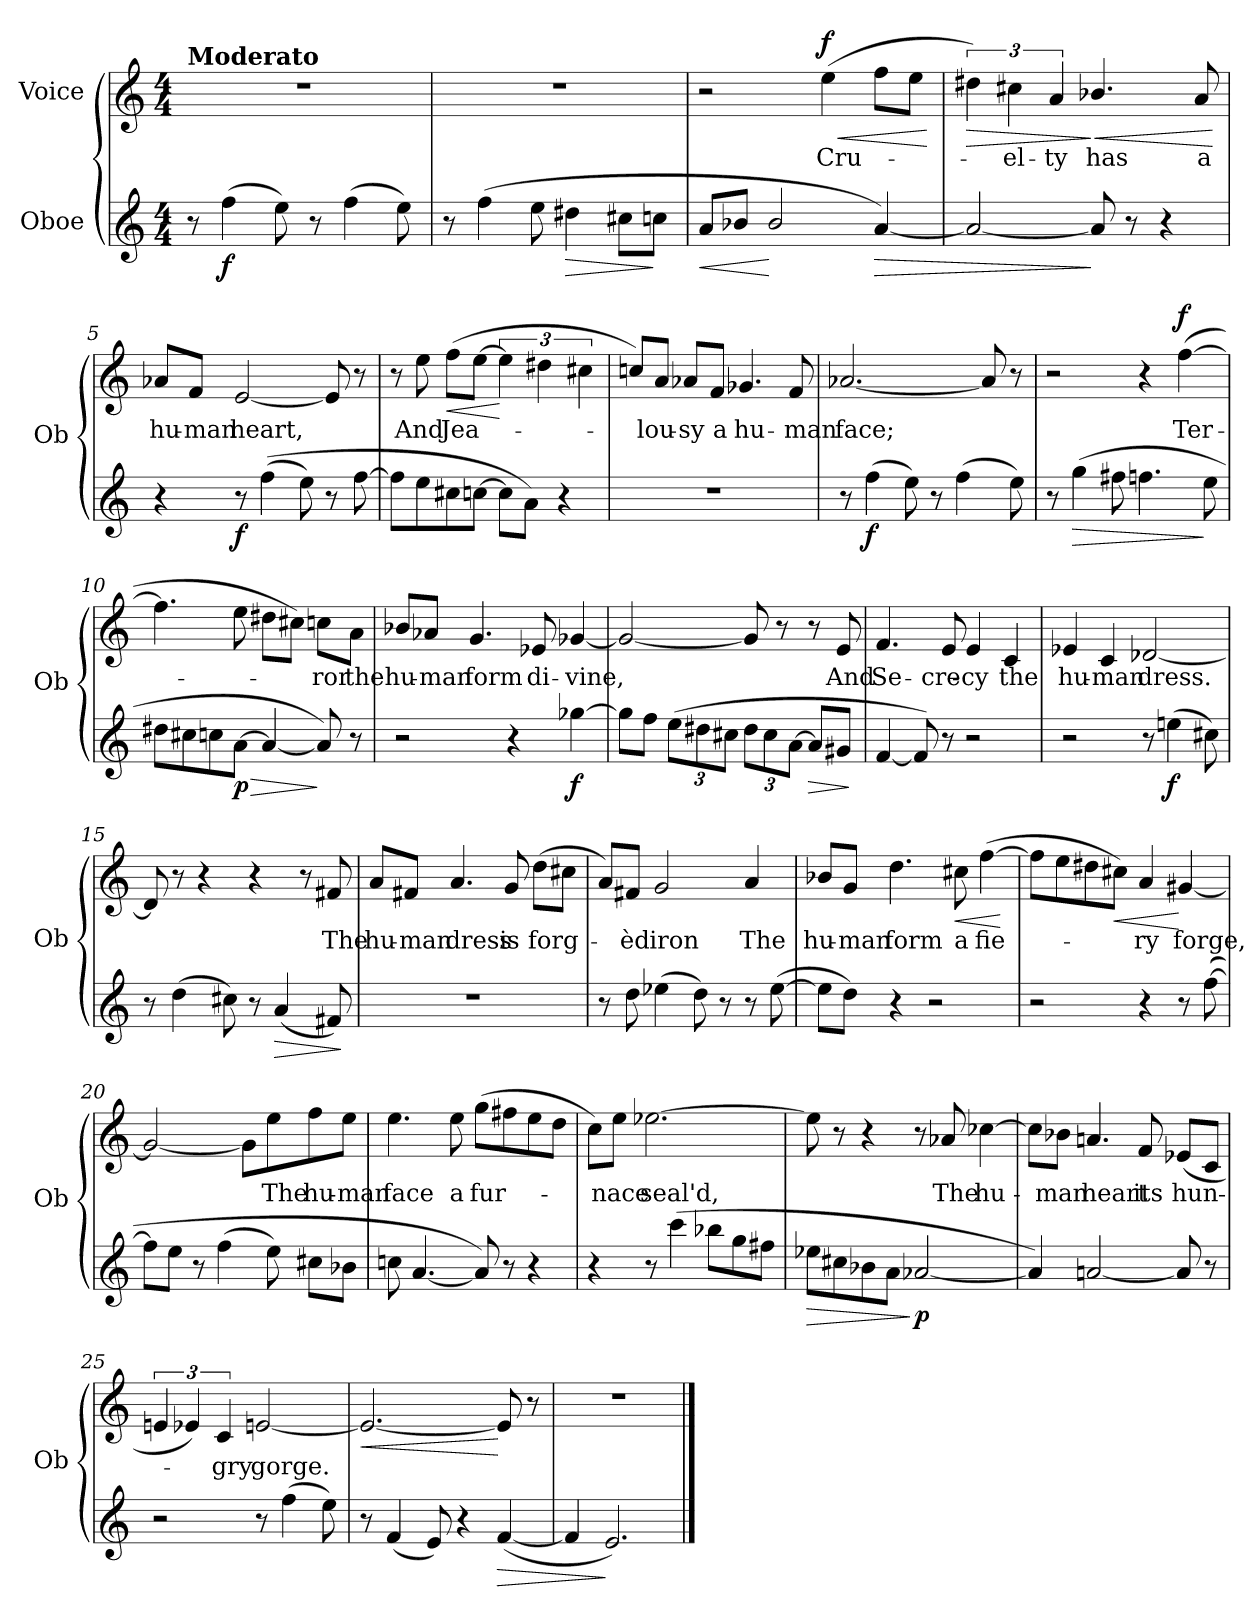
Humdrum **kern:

**kern	**dynam	**kern	**text	**dynam
*part2	*part2	*part1	*part1	*part1
*staff2	*staff2	*staff1	*staff1	*staff1
*I"Oboe	*	*I"Voice	*	*
*I'Ob	*	*	*	*
*clefG2	*	*clefG2	*	*
*k[]	*	*k[]	*	*
*M4/4	*	*M4/4	*	*
=1	=1	=1	=1	=1
!	!	!LO:TX:a:B:t=Moderato	!	!
8r	.	1r	.	.
!	!LO:DY:b	!	!	!
(>4ff\	f	.	.	.
8ee\)	.	.	.	.
8r	.	.	.	.
(>4ff\	.	.	.	.
8ee\)	.	.	.	.
=2	=2	=2	=2	=2
8r	.	1r	.	.
(>4ff\	.	.	.	.
8ee\	.	.	.	.
!	!LO:HP:b	!	!	!
4dd#X\	>	.	.	.
8cc#X\L	.	.	.	.
8ccn\J	]	.	.	.
=3	=3	=3	=3	=3
!	!LO:HP:b	!	!	!
8a/L	<	2r	.	.
8b-X/J	.	.	.	.
2b-/	[	.	.	.
!	!	!	!LO:LY:b	!LO:HP:b
!	!	!	!	!LO:DY:n=1:a
.	.	(>4ee\	Cru-	< f
!	!LO:HP:b	!	!	!
[4a/)	>	8ff\L	.	.
.	.	8ee\J	.	.
.	.	.	.	[
=4	=4	=4	=4	=4
!	!	!	!	!LO:HP:b
2a/_	.	6dd#X\)	.	>
!	!	!	!LO:LY:b	!
.	.	6cc#X\	-el-	.
!	!	!	!LO:LY:b	!
.	.	6a/	-ty	.
!	!	!	!LO:LY:b	!LO:HP:n=1:b
8a/]	]	4.b-X/	has	] <
8r	.	.	.	.
4r	.	.	.	.
!	!	!	!LO:LY:b	!
.	.	8a/	a	.
.	.	.	.	[
!!LO:LB:g=z
=5	=5	=5	=5	=5
!	!	!	!LO:LY:b	!
4r	.	8a-X/L	hu-	.
!	!	!	!LO:LY:b	!
.	.	8f/J	-man	.
!	!LO:DY:b	!	!LO:LY:b	!
8r	f	[2e/	heart,	.
(>(<4ff\	.	.	.	.
8ee\)	.	.	.	.
8r	.	8e/]	.	.
[8ff\	.	8r	.	.
=6	=6	=6	=6	=6
8ff\L]	.	8r	.	.
!	!	!	!LO:LY:b	!
8ee\	.	8ee\	And	.
!	!	!	!LO:LY:b	!LO:HP:b
8cc#X\	.	(>8ff\L	Jea-	<
[8ccn\J	.	[8ee\J	.	.
8cc\L]	.	6ee\]	.	[
8a\J)	.	.	.	.
.	.	6dd#X\	.	.
4r	.	.	.	.
.	.	6cc#X\	.	.
=7	=7	=7	=7	=7
1r	.	8ccn/L)	.	.
!	!	!	!LO:LY:b	!
.	.	8a/J	-lou-	.
!	!	!	!LO:LY:b	!
.	.	8a-X/L	-sy	.
!	!	!	!LO:LY:b	!
.	.	8f/J	a	.
!	!	!	!LO:LY:b	!
.	.	4.g-X/	hu-	.
!	!	!	!LO:LY:b	!
.	.	8f/	-man	.
=8	=8	=8	=8	=8
!	!	!	!LO:LY:b	!
8r	.	[2.a-X/	face;	.
!	!LO:DY:b	!	!	!
(>4ff\	f	.	.	.
8ee\)	.	.	.	.
8r	.	.	.	.
(>4ff\	.	.	.	.
.	.	8a-/]	.	.
8ee\)	.	8r	.	.
!!LO:LB:g=z
=9	=9	=9	=9	=9
8r	.	2r	.	.
!	!LO:HP:b	!	!	!
(>4gg\	>	.	.	.
8ff#X\	.	.	.	.
4.ffn\	.	4r	.	.
!	!	!	!LO:LY:b	!LO:DY:a
.	.	(>[4ff\	Ter-	f
8ee\	]	.	.	.
=10	=10	=10	=10	=10
8dd#X\L	.	4.ff\]	.	.
8cc#X\	.	.	.	.
8ccn\	.	.	.	.
!	!LO:HP:b	!	!	!
!	!LO:DY:n=1:b	!	!	!
[8a\J	> p	8ee\	.	.
4a/_	.	8dd#X\L	.	.
.	.	8cc#X\J)	.	.
!	!	!	!LO:LY:b	!
8a/])	]	8ccn\L	-ror	.
!	!	!	!LO:LY:b	!
8r	.	8a\J	the	.
=11	=11	=11	=11	=11
!	!	!	!LO:LY:b	!
2r	.	8b-X/L	hu-	.
!	!	!	!LO:LY:b	!
.	.	8a-X/J	-man	.
!	!	!	!LO:LY:b	!
.	.	4.g/	form	.
4r	.	.	.	.
!	!	!	!LO:LY:b	!
.	.	8e-X/	di-	.
!	!LO:DY:b	!	!LO:LY:b	!
[4gg-X\	f	[4g-X/	-vine,	.
=12	=12	=12	=12	=12
8gg-\L]	.	2g-/_	.	.
8ff\J	.	.	.	.
*Xbrackettup	*	*	*	*
(>12ee\L	.	.	.	.
12dd#X\	.	.	.	.
12cc#X\J	.	.	.	.
12dd#\L	.	8g-/]	.	.
12cc#\	.	.	.	.
.	.	8r	.	.
[12a\J	.	.	.	.
!	!LO:HP:b	!	!	!
8a/L]	>	8r	.	.
!	!	!	!LO:LY:b	!
8g#X/J	.	8e/	And	.
.	]	.	.	.
!!LO:LB:g=z
=13	=13	=13	=13	=13
!	!	!	!LO:LY:b	!
[4f/	.	4.f/	Se-	.
8f/])	.	.	.	.
!	!	!	!LO:LY:b	!
8r	.	8e/	-cre-	.
!	!	!	!LO:LY:b	!
2r	.	4eZ/	-cy	.
!	!	!	!LO:LY:b	!
.	.	4c/	the	.
=14	=14	=14	=14	=14
!	!	!	!LO:LY:b	!
2r	.	4e-X/	hu-	.
!	!	!	!LO:LY:b	!
.	.	4c/	-man	.
!	!	!	!LO:LY:b	!
8r	.	[2d-X/	dress.	.
!	!LO:DY:b	!	!	!
(>4een\	f	.	.	.
8cc#X\)	.	.	.	.
=15	=15	=15	=15	=15
8r	.	8d-/]	.	.
(>4dd\	.	8r	.	.
.	.	4r	.	.
8cc#X\)	.	.	.	.
8r	.	4r	.	.
!	!LO:HP:b	!	!	!
(<4a/	>	.	.	.
.	.	8r	.	.
!	!	!	!LO:LY:b	!
8f#X/)	.	8f#X/	The	.
.	]	.	.	.
=16	=16	=16	=16	=16
!	!	!	!LO:LY:b	!
1r	.	8a/L	hu-	.
!	!	!	!LO:LY:b	!
.	.	8f#X/J	-man	.
!	!	!	!LO:LY:b	!
.	.	4.a/	dress	.
!	!	!	!LO:LY:b	!
.	.	8g/	is	.
!	!	!	!LO:LY:b	!
.	.	(>8dd\L	forg-	.
.	.	8cc#X\J	.	.
=17	=17	=17	=17	=17
8r	.	8a/L)	.	.
!	!	!	!LO:LY:b	!
8dd\	.	8f#X/J	-èd	.
!	!	!	!LO:LY:b	!
(>4ee-X\	.	2g/	iron	.
8dd\)	.	.	.	.
8r	.	.	.	.
!	!	!	!LO:LY:b	!
8r	.	4a/	The	.
(>[8ee-\	.	.	.	.
!!LO:LB:g=z
=18	=18	=18	=18	=18
!	!	!	!LO:LY:b	!
8ee-\L]	.	8b-X/L	hu-	.
!	!	!	!LO:LY:b	!
8dd\J)	.	8g/J	-man	.
!	!	!	!LO:LY:b	!
4r	.	4.ddZ\	form	.
2r	.	.	.	.
!	!	!	!LO:LY:b	!LO:HP:b
.	.	8cc#X\	a	<
!	!	!	!LO:LY:b	!
.	.	(>[4ff\	fie-	.
.	.	.	.	[
=19	=19	=19	=19	=19
2r	.	8ff\L]	.	.
.	.	8ee\	.	.
.	.	8dd#X\	.	.
!	!	!	!	!LO:HP:b
.	.	8cc#X\J)	.	<
!	!	!	!LO:LY:b	!
4r	.	4a/	-ry	.
!	!	!	!LO:LY:b	!
8r	.	[4g#X/	forge,	[
(>[8ff\	.	.	.	.
=20	=20	=20	=20	=20
8ff\L]	.	2g#/_	.	.
8ee\J	.	.	.	.
8r	.	.	.	.
(>4ff\	.	.	.	.
.	.	8g#\L]	.	.
!	!	!	!LO:LY:b	!
8ee\)	.	8ee\	The	.
!	!	!	!LO:LY:b	!
8cc#X\L	.	8ff\	hu-	.
!	!	!	!LO:LY:b	!
8b-X\J	.	8ee\J	-man	.
=21	=21	=21	=21	=21
!	!	!	!LO:LY:b	!
8ccn\	.	4.ee\	face	.
[4.a/	.	.	.	.
!	!	!	!LO:LY:b	!
.	.	8ee\	a	.
!	!	!	!LO:LY:b	!
8a/])	.	(>8gg\L	fur-	.
8r	.	8ff#X\	.	.
4r	.	8ee\	.	.
.	.	8dd\J	.	.
=22	=22	=22	=22	=22
4r	.	8cc\L)	.	.
!	!	!	!LO:LY:b	!
.	.	8ee\J	-nace	.
!	!	!	!LO:LY:b	!
8r	.	[2.ee-X\	seal'd,	.
(>4ccc\	.	.	.	.
8bb-X\L	.	.	.	.
8gg\	.	.	.	.
8ff#X\J	.	.	.	.
!!LO:LB:g=z
=23	=23	=23	=23	=23
!	!LO:HP:b	!	!	!
8ee-X\L	>	8ee-\]	.	.
8cc#X\	.	8r	.	.
8b-X\	.	4r	.	.
8a\J	.	.	.	.
!	!LO:DY:n=1:b	!	!	!
[2a-X/	] p	8r	.	.
!	!	!	!LO:LY:b	!
.	.	8a-X/	The	.
!	!	!	!LO:LY:b	!
.	.	[4cc-X\	hu-	.
=24	=24	=24	=24	=24
4a-/])	.	8cc-\L]	.	.
!	!	!	!LO:LY:b	!
.	.	8b-X\J	-man	.
!	!	!	!LO:LY:b	!
[2an/	.	4.an/	heart	.
!	!	!	!LO:LY:b	!
.	.	8f/	its	.
!	!	!	!LO:LY:b	!
8a/]	.	(>8e-X/L	hun-	.
8r	.	8c/J	.	.
=25	=25	=25	=25	=25
2r	.	6en/	.	.
.	.	6e-X/)	.	.
!	!	!	!LO:LY:b	!
.	.	6c/	-gry	.
!	!	!	!LO:LY:b	!
8r	.	[2en/	gorge.	.
(>4ff\	.	.	.	.
8ee\)	.	.	.	.
=26	=26	=26	=26	=26
!	!	!	!	!LO:HP:b
8r	.	2.e/_	.	<
(<4f/	.	.	.	.
8e/)	.	.	.	.
4r	.	.	.	.
!	!LO:HP:b	!	!	!
(>[4f/	>	8e/]	.	[
.	.	8r	.	.
=27	=27	=27	=27	=27
4f/]	.	1r	.	.
2.e/)	]	.	.	.
==	==	==	==	==
*-	*-	*-	*-	*-
